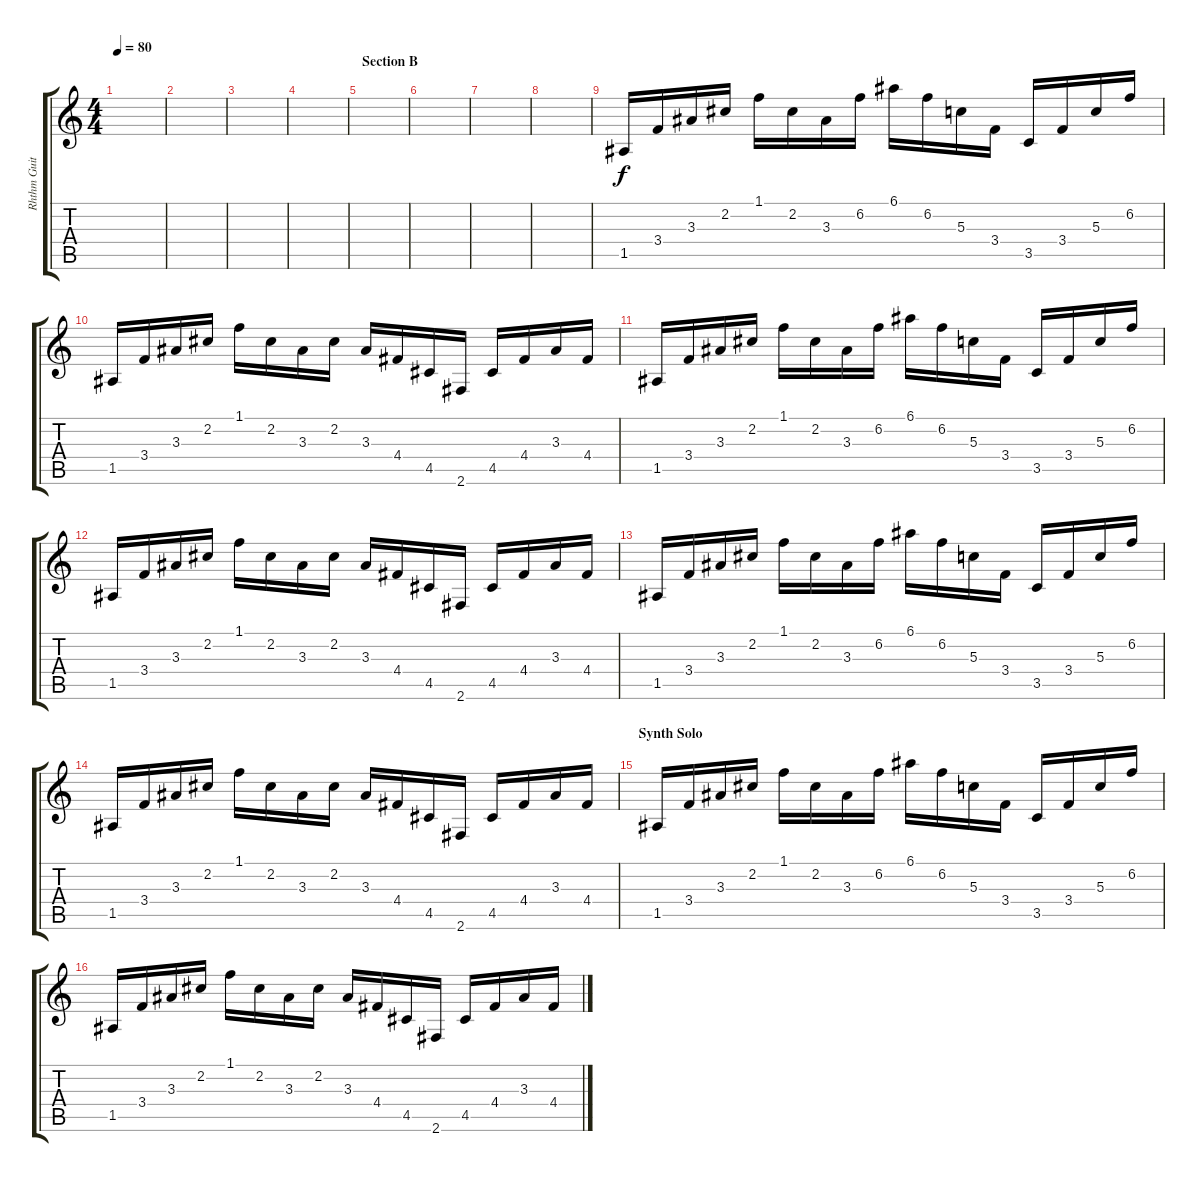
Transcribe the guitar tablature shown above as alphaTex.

\track ("Rhthm Guitar (Clean)" "Rhthm Guit") {instrument electricguitarclean}
\staff {score tabs}
\tuning (E4 B3 G3 D3 A2 E2) {hide}
\ts (4 4)
\tempo 80
\clef g2
\ks c
|
|
|
|
\section ("" "Section B")
|
|
|
|
1.5.16 3.4.16 3.3.16 2.2.16 1.1.16 2.2.16 3.3.16 6.2.16 6.1.16 6.2.16 5.3.16 3.4.16 3.5.16 3.4.16 5.3.16 6.2.16 |
1.5.16 3.4.16 3.3.16 2.2.16 1.1.16 2.2.16 3.3.16 2.2.16 3.3.16 4.4.16 4.5.16 2.6.16 4.5.16 4.4.16 3.3.16 4.4.16 |
1.5.16 3.4.16 3.3.16 2.2.16 1.1.16 2.2.16 3.3.16 6.2.16 6.1.16 6.2.16 5.3.16 3.4.16 3.5.16 3.4.16 5.3.16 6.2.16 |
1.5.16 3.4.16 3.3.16 2.2.16 1.1.16 2.2.16 3.3.16 2.2.16 3.3.16 4.4.16 4.5.16 2.6.16 4.5.16 4.4.16 3.3.16 4.4.16 |
1.5.16 3.4.16 3.3.16 2.2.16 1.1.16 2.2.16 3.3.16 6.2.16 6.1.16 6.2.16 5.3.16 3.4.16 3.5.16 3.4.16 5.3.16 6.2.16 |
1.5.16 3.4.16 3.3.16 2.2.16 1.1.16 2.2.16 3.3.16 2.2.16 3.3.16 4.4.16 4.5.16 2.6.16 4.5.16 4.4.16 3.3.16 4.4.16 |
\section ("" "Synth Solo")
1.5.16{volume 11} 3.4.16 3.3.16 2.2.16 1.1.16 2.2.16 3.3.16 6.2.16 6.1.16 6.2.16 5.3.16 3.4.16 3.5.16 3.4.16 5.3.16 6.2.16 |
1.5.16 3.4.16 3.3.16 2.2.16 1.1.16 2.2.16 3.3.16 2.2.16 3.3.16 4.4.16 4.5.16 2.6.16 4.5.16 4.4.16 3.3.16 4.4.16
